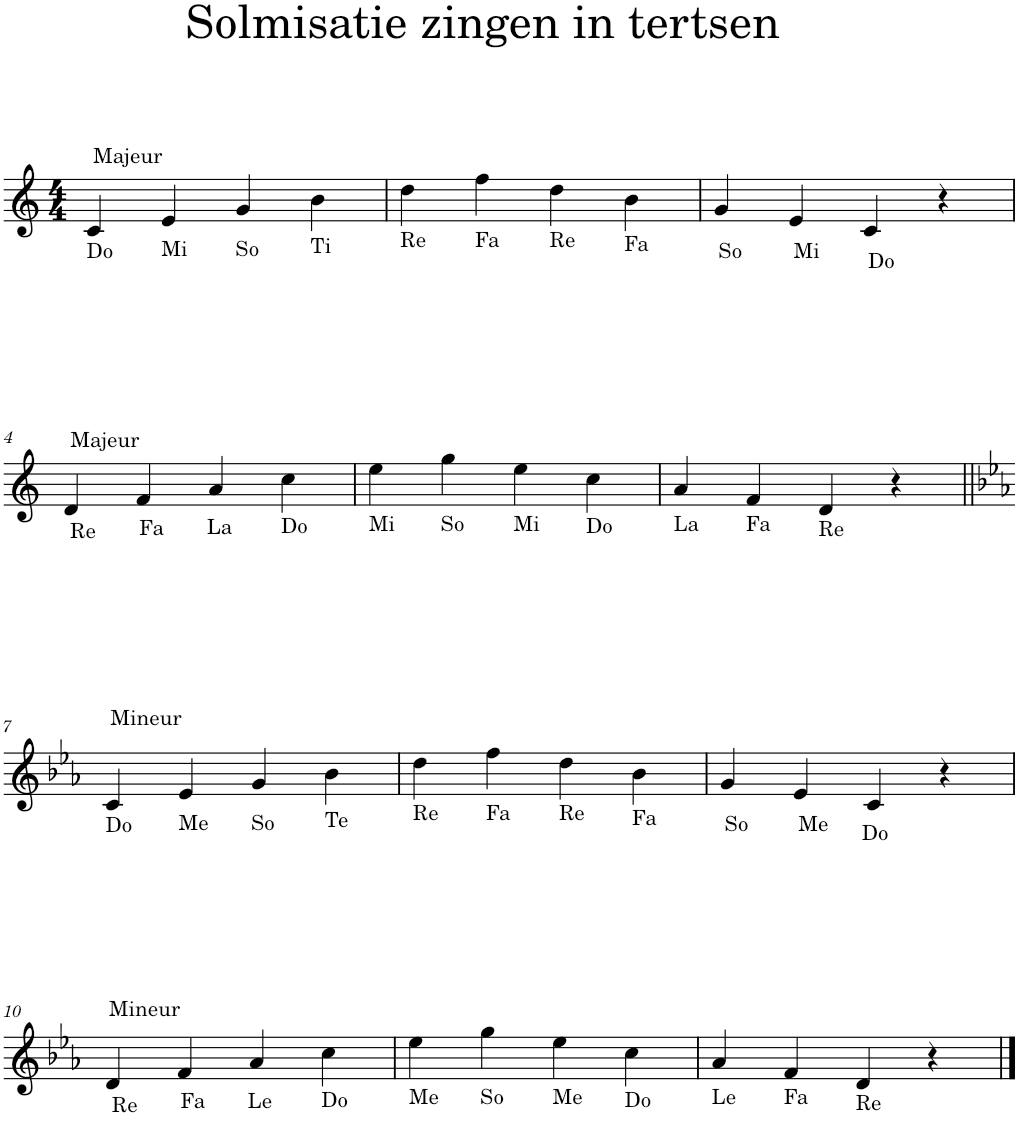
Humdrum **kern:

**kern
*part1
*staff1
*I"Piano
*I'Pno.
*clefG2
*k[]
*M4/4
=1
!LO:TX:b:t=Do
!LO:TX:a:t=Majeur
4c/
!LO:TX:b:t=Mi
4e/
!LO:TX:b:t=So
4g/
!LO:TX:b:t=Ti
4b\
=2
!LO:TX:b:t=Re
4dd\
!LO:TX:b:t=Fa
4ff\
!LO:TX:b:t=Re
4dd\
!LO:TX:b:t=Fa
4b\
=3
!LO:TX:b:t=So
4g/
!LO:TX:b:t=Mi
4e/
!LO:TX:b:t=Do
4c/
4r
!!LO:LB:g=z
=4
!LO:TX:a:t=Majeur
!LO:TX:b:t=Re
4d/
!LO:TX:b:t=Fa
4f/
!LO:TX:b:t=La
4a/
!LO:TX:b:t=Do
4cc\
=5
!LO:TX:b:t=Mi
4ee\
!LO:TX:b:t=So
4gg\
!LO:TX:b:t=Mi
4ee\
!LO:TX:b:t=Do
4cc\
=6
!LO:TX:b:t=La
4a/
!LO:TX:b:t=Fa
4f/
!LO:TX:b:t=Re
4d/
4r
!!LO:LB:g=z
=7||
*k[b-e-a-]
!LO:TX:b:t=Do
!LO:TX:a:t=Mineur
4c/
!LO:TX:b:t=Me
4e-/
!LO:TX:b:t=So
4g/
!LO:TX:b:t=Te
4b-\
=8
!LO:TX:b:t=Re
4dd\
!LO:TX:b:t=Fa
4ff\
!LO:TX:b:t=Re
4dd\
!LO:TX:b:t=Fa
4b-\
=9
!LO:TX:b:t=So
4g/
!LO:TX:b:t=Me
4e-/
!LO:TX:b:t=Do
4c/
4r
!!LO:LB:g=z
=10
!LO:TX:a:t=Mineur
!LO:TX:b:t=Re
4d/
!LO:TX:b:t=Fa
4f/
!LO:TX:b:t=Le
4a-/
!LO:TX:b:t=Do
4cc\
=11
!LO:TX:b:t=Me
4ee-\
!LO:TX:b:t=So
4gg\
!LO:TX:b:t=Me
4ee-\
!LO:TX:b:t=Do
4cc\
=12
!LO:TX:b:t=Le
4a-/
!LO:TX:b:t=Fa
4f/
!LO:TX:b:t=Re
4d/
4r
==
*-
